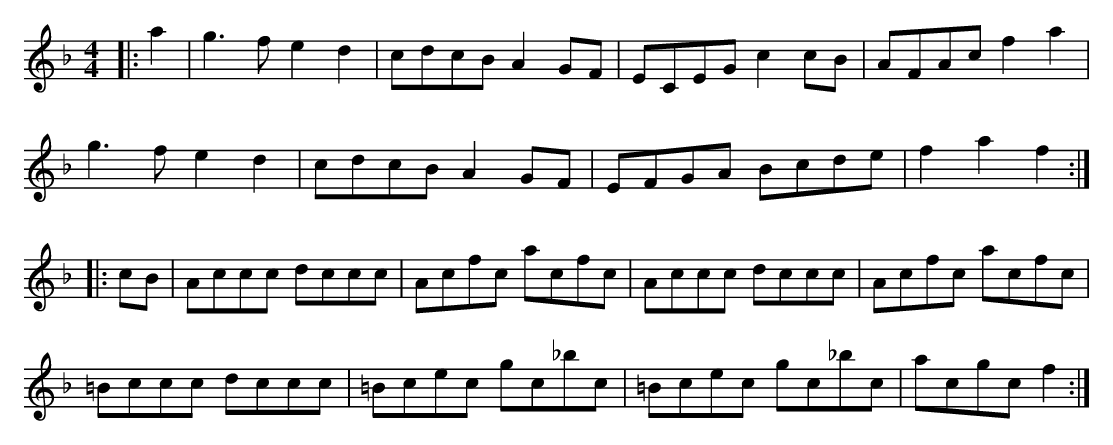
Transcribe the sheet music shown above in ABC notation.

X:1
M:4/4
K:F
|:a2|g3f e2d2|cdcB A2GF|ECEG c2 cB|AFAc f2a2|
g3f e2d2|cdcB A2GF|EFGA Bcde|f2a2f2:|
|:cB|Accc dccc|Acfc acfc|Accc dccc|Acfc acfc|
=Bccc dccc|=Bcec gc_bc|=Bcec gc_bc|acgc f2:|
